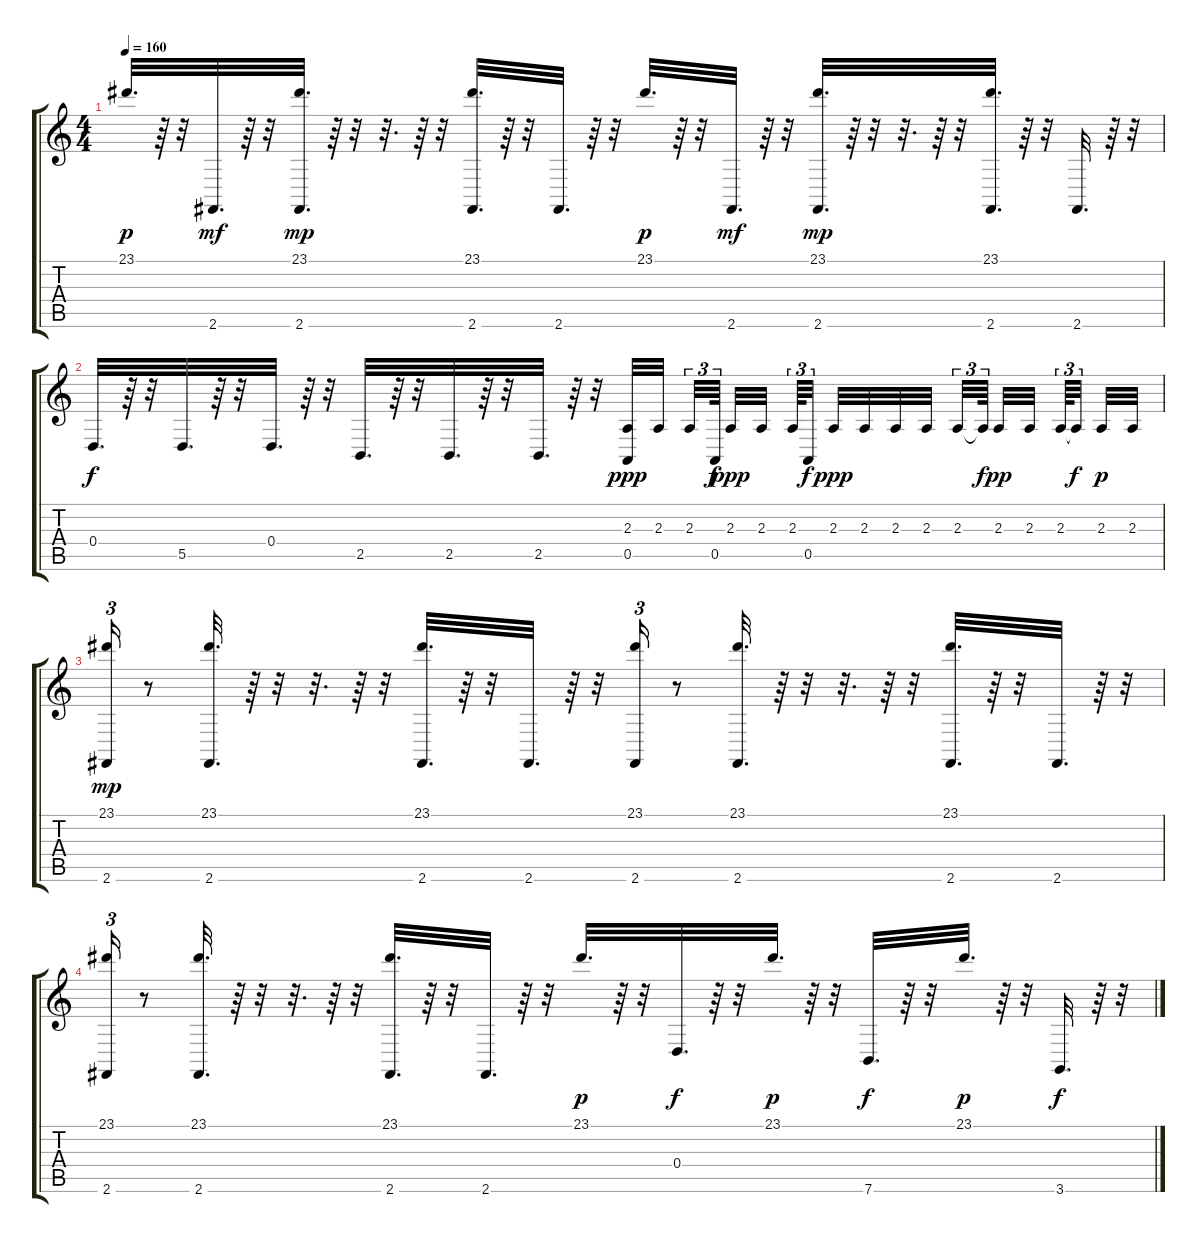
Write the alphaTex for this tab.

\track "" {instrument celesta}
\staff {score tabs}
\tuning (E4 B3 G3 D3 A2 E2) {hide}
\ts (4 4)
\tempo 160
\clef g2
\ks c
23.1.32{d dy p} r.64 r.32 2.6.32{d dy mf} r.64 r.32 (23.1 2.6).32{d dy mp} r.64 r.32 r.32{d} r.64 r.32 (23.1 2.6).32{d} r.64 r.32 2.6.32{d} r.64 r.32 23.1.32{d dy p} r.64 r.32 2.6.32{d dy mf} r.64 r.32 (23.1 2.6).32{d dy mp} r.64 r.32 r.32{d} r.64 r.32 (23.1 2.6).32{d} r.64 r.32 2.6.32{d} r.64 r.32 |
0.4.32{d dy f} r.64 r.32 5.5.32{d} r.64 r.32 0.4.32{d} r.64 r.32 2.5.32{d} r.64 r.32 2.5.32{d} r.64 r.32 2.5.32{d} r.64 r.32 (2.3 0.5).32{dy ppp} 2.3.32 2.3.32{tu (3 2)} 0.5.64{tu (3 2) dy f} 2.3.32{dy ppp} 2.3.32 2.3.64{tu (3 2)} 0.5.32{tu (3 2) dy f} 2.3.32{dy ppp} 2.3.32 2.3.32 2.3.32 2.3.32{tu (3 2)} 2.3{t}.64{tu (3 2) dy f} 2.3.32{dy pp} 2.3.32 2.3.64{tu (3 2)} 2.3{t}.32{tu (3 2) dy f} 2.3.32{dy p} 2.3.32 |
(23.1 2.6).16{tu (3 2) dy mp} r.8 (23.1 2.6).32{d} r.64 r.32 r.32{d} r.64 r.32 (23.1 2.6).32{d} r.64 r.32 2.6.32{d} r.64 r.32 (23.1 2.6).16{tu (3 2)} r.8 (23.1 2.6).32{d} r.64 r.32 r.32{d} r.64 r.32 (23.1 2.6).32{d} r.64 r.32 2.6.32{d} r.64 r.32 |
(23.1 2.6).16{tu (3 2)} r.8 (23.1 2.6).32{d} r.64 r.32 r.32{d} r.64 r.32 (23.1 2.6).32{d} r.64 r.32 2.6.32{d} r.64 r.32 23.1.32{d dy p} r.64 r.32 0.4.32{d dy f} r.64 r.32 23.1.32{d dy p} r.64 r.32 7.6.32{d dy f} r.64 r.32 23.1.32{d dy p} r.64 r.32 3.6.32{d dy f} r.64 r.32
